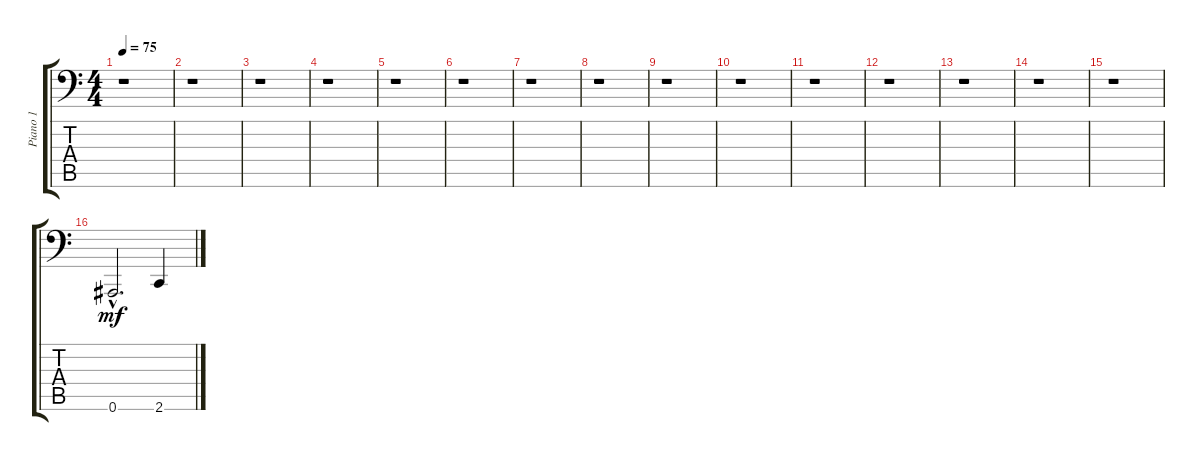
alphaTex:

\track ("Piano 1" "Piano 1") {instrument acousticgrandpiano}
\staff {score tabs}
\tuning (Bb3 F3 Db3 Ab2 Eb2 Bb1) {hide}
\ts (4 4)
\tempo 75
\clef f4
\ks c
r.1{dy mf} |
r.1 |
r.1 |
r.1 |
r.1 |
r.1 |
r.1 |
r.1 |
r.1 |
r.1 |
r.1 |
r.1 |
r.1 |
r.1 |
r.1 |
0.6{hac}.2{d} 2.6.4
